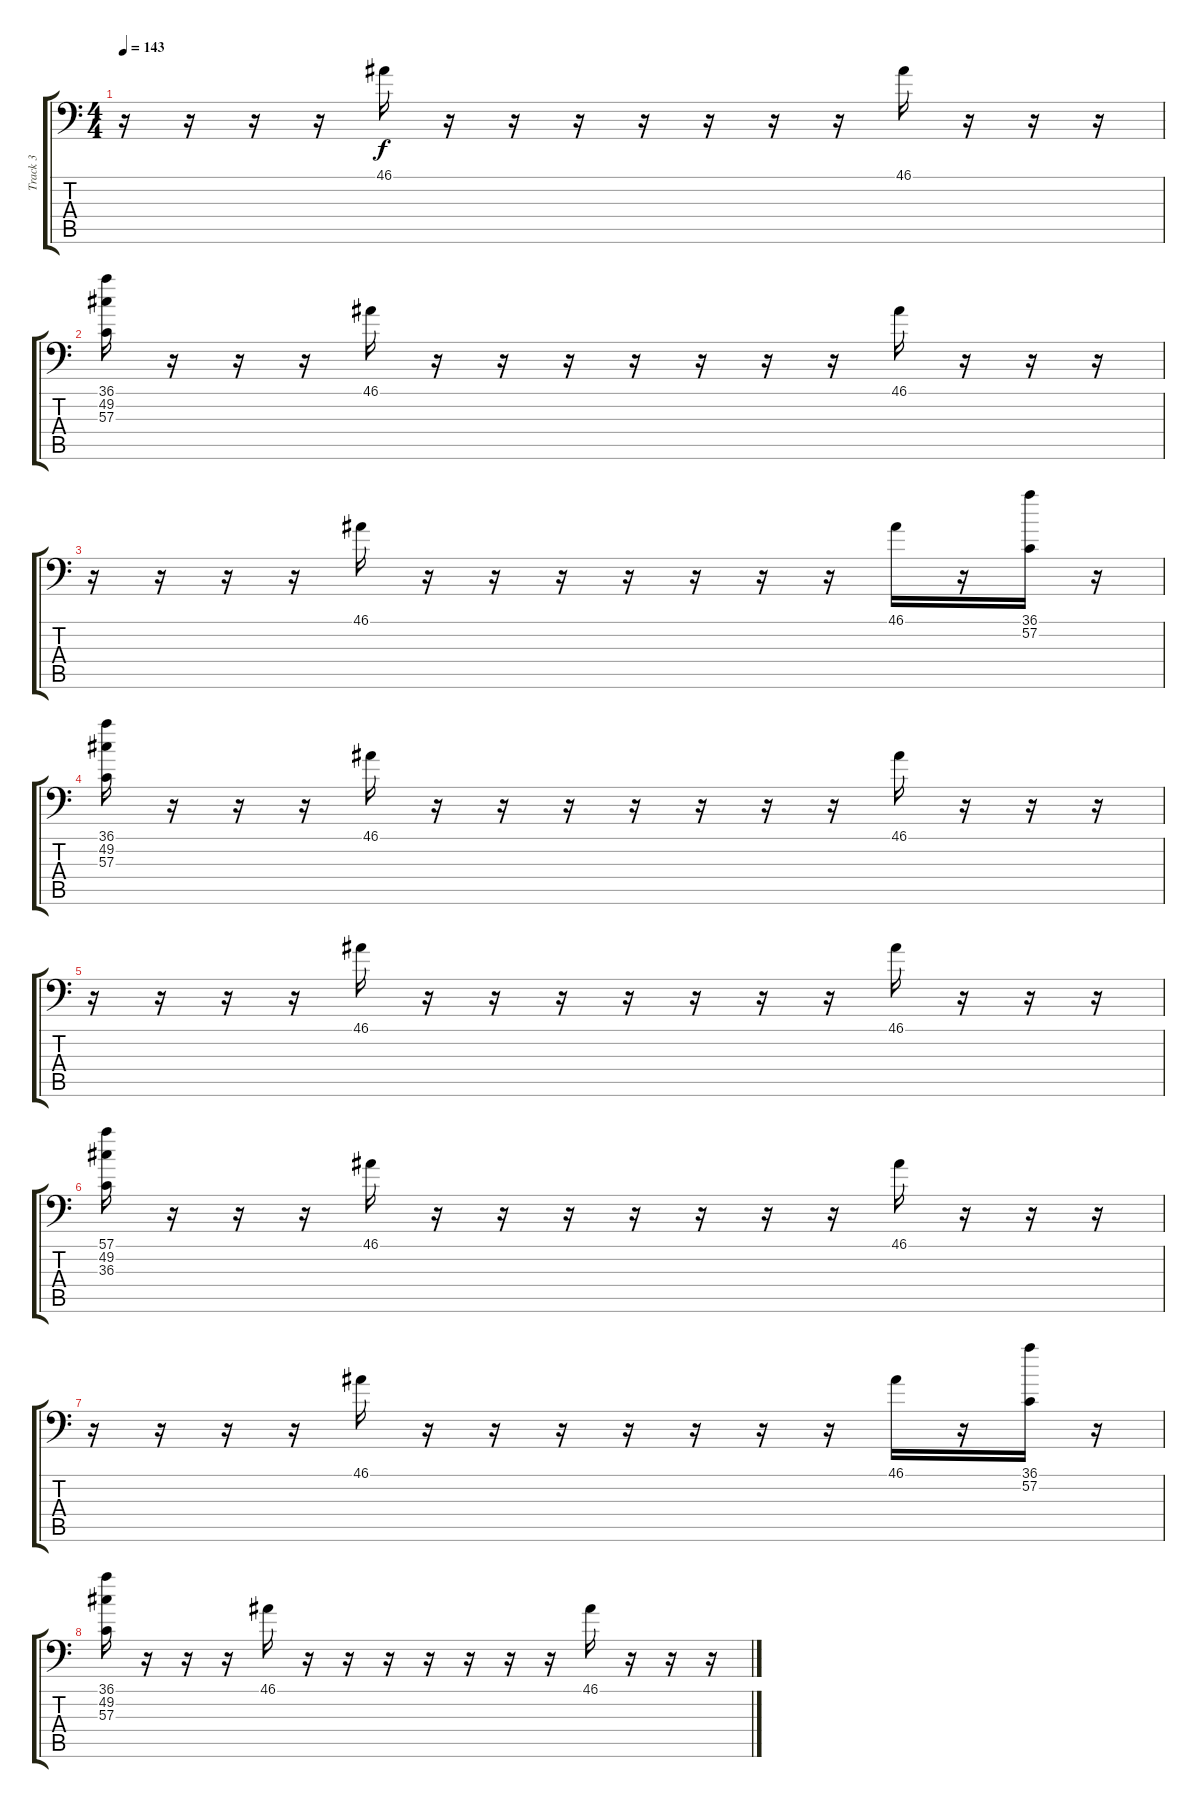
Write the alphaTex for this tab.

\track ("Track 3" "Track 3") {instrument acousticgrandpiano}
\staff {score tabs}
\tuning (C-1 C-1 C-1 C-1 C-1 C-1) {hide}
\ts (4 4)
\tempo 143
\clef f4
\ks c
r.16{dy f} r.16 r.16 r.16 46.1.16 r.16 r.16 r.16 r.16 r.16 r.16 r.16 46.1.16 r.16 r.16 r.16 |
(36.1 49.2 57.3).16 r.16 r.16 r.16 46.1.16 r.16 r.16 r.16 r.16 r.16 r.16 r.16 46.1.16 r.16 r.16 r.16 |
r.16 r.16 r.16 r.16 46.1.16 r.16 r.16 r.16 r.16 r.16 r.16 r.16 46.1.16 r.16 (36.1 57.2).16 r.16 |
(36.1 49.2 57.3).16 r.16 r.16 r.16 46.1.16 r.16 r.16 r.16 r.16 r.16 r.16 r.16 46.1.16 r.16 r.16 r.16 |
r.16 r.16 r.16 r.16 46.1.16 r.16 r.16 r.16 r.16 r.16 r.16 r.16 46.1.16 r.16 r.16 r.16 |
(57.1 49.2 36.3).16 r.16 r.16 r.16 46.1.16 r.16 r.16 r.16 r.16 r.16 r.16 r.16 46.1.16 r.16 r.16 r.16 |
r.16 r.16 r.16 r.16 46.1.16 r.16 r.16 r.16 r.16 r.16 r.16 r.16 46.1.16 r.16 (36.1 57.2).16 r.16 |
(36.1 49.2 57.3).16 r.16 r.16 r.16 46.1.16 r.16 r.16 r.16 r.16 r.16 r.16 r.16 46.1.16 r.16 r.16 r.16
